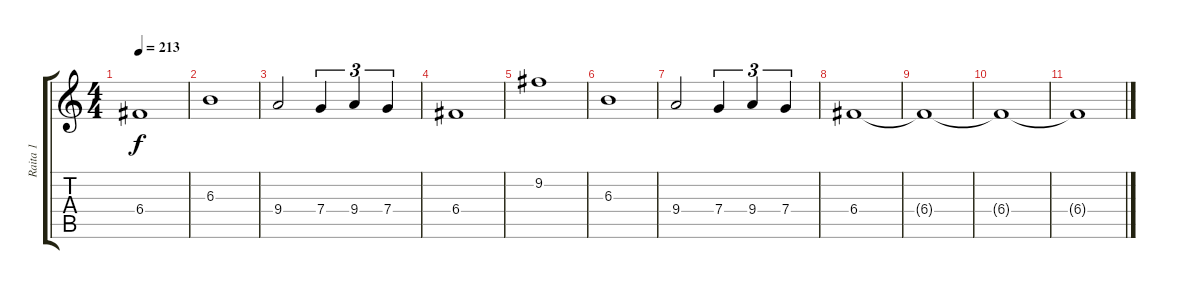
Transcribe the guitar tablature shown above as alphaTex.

\track ("Raita 1" "Raita 1") {instrument distortionguitar}
\staff {score tabs}
\tuning (D4 A3 F3 C3 G2 D2) {hide}
\ts (4 4)
\tempo 213
\clef g2
\ks c
6.4{t}.1{dy f} |
6.3.1 |
9.4.2 7.4.4{tu (3 2)} 9.4.4{tu (3 2)} 7.4.4{tu (3 2)} |
6.4.1 |
9.2.1 |
6.3.1 |
9.4.2 7.4.4{tu (3 2)} 9.4.4{tu (3 2)} 7.4.4{tu (3 2)} |
6.4.1 |
6.4{t}.1 |
6.4{t}.1 |
6.4{t}.1
